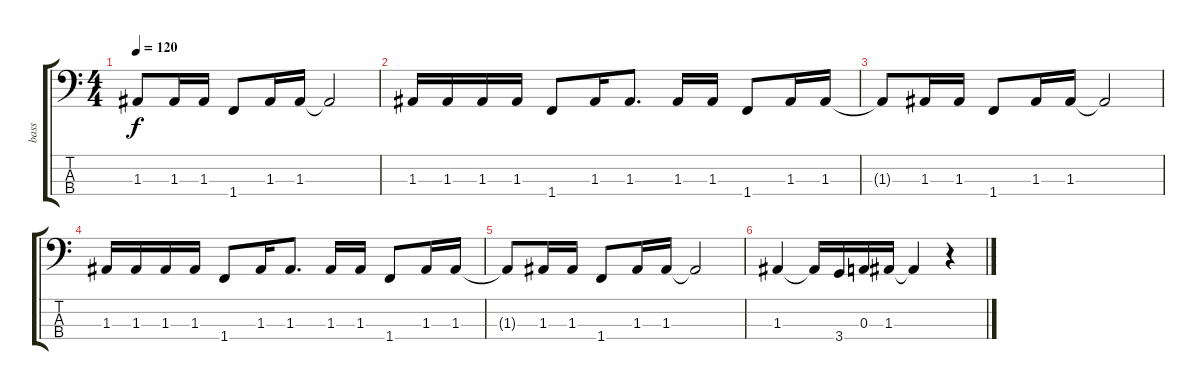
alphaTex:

\track ("bass" "bass") {instrument electricbassfinger}
\staff {score tabs}
\tuning (G2 D2 A1 E1) {hide}
\ts (4 4)
\tempo 120
\clef f4
\ks c
1.3{t}.8{dy f} 1.3.16 1.3.16 1.4.8 1.3.16 1.3.16 1.3{t}.2 |
1.3.16 1.3.16 1.3.16 1.3.16 1.4.8 1.3.16 1.3.8{d} 1.3.16 1.3.16 1.4.8 1.3.16 1.3.16 |
1.3{t}.8 1.3.16 1.3.16 1.4.8 1.3.16 1.3.16 1.3{t}.2 |
1.3.16 1.3.16 1.3.16 1.3.16 1.4.8 1.3.16 1.3.8{d} 1.3.16 1.3.16 1.4.8 1.3.16 1.3.16 |
1.3{t}.8 1.3.16 1.3.16 1.4.8 1.3.16 1.3.16 1.3{t}.2 |
1.3.4 1.3{t}.16 3.4.16 0.3.16 1.3.16 1.3{t}.4 r.4
